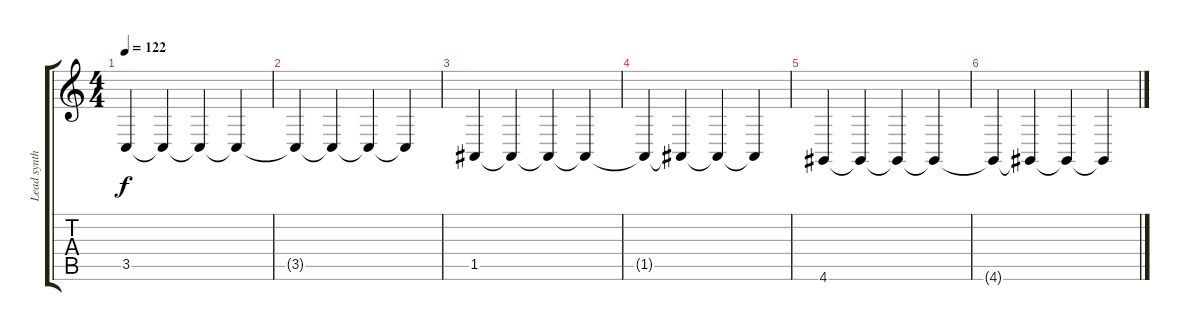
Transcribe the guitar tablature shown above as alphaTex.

\track ("Lead synth" "Lead synth") {instrument synthstrings2}
\staff {score tabs}
\tuning (E4 B3 G3 D3 A2 E2) {hide}
\ts (4 4)
\tempo 122
\clef g2
\ks c
3.5.4{dy f} 3.5{t}.4 3.5{t}.4 3.5{t}.4 |
3.5{t}.4 3.5{t}.4 3.5{t}.4 3.5{t}.4 |
1.5.4 1.5{t}.4 1.5{t}.4 1.5{t}.4 |
1.5{t}.4 1.5{t}.4 1.5{t}.4 1.5{t}.4 |
4.6.4 4.6{t}.4 4.6{t}.4 4.6{t}.4 |
4.6{t}.4 4.6{t}.4 4.6{t}.4 4.6{t}.4
